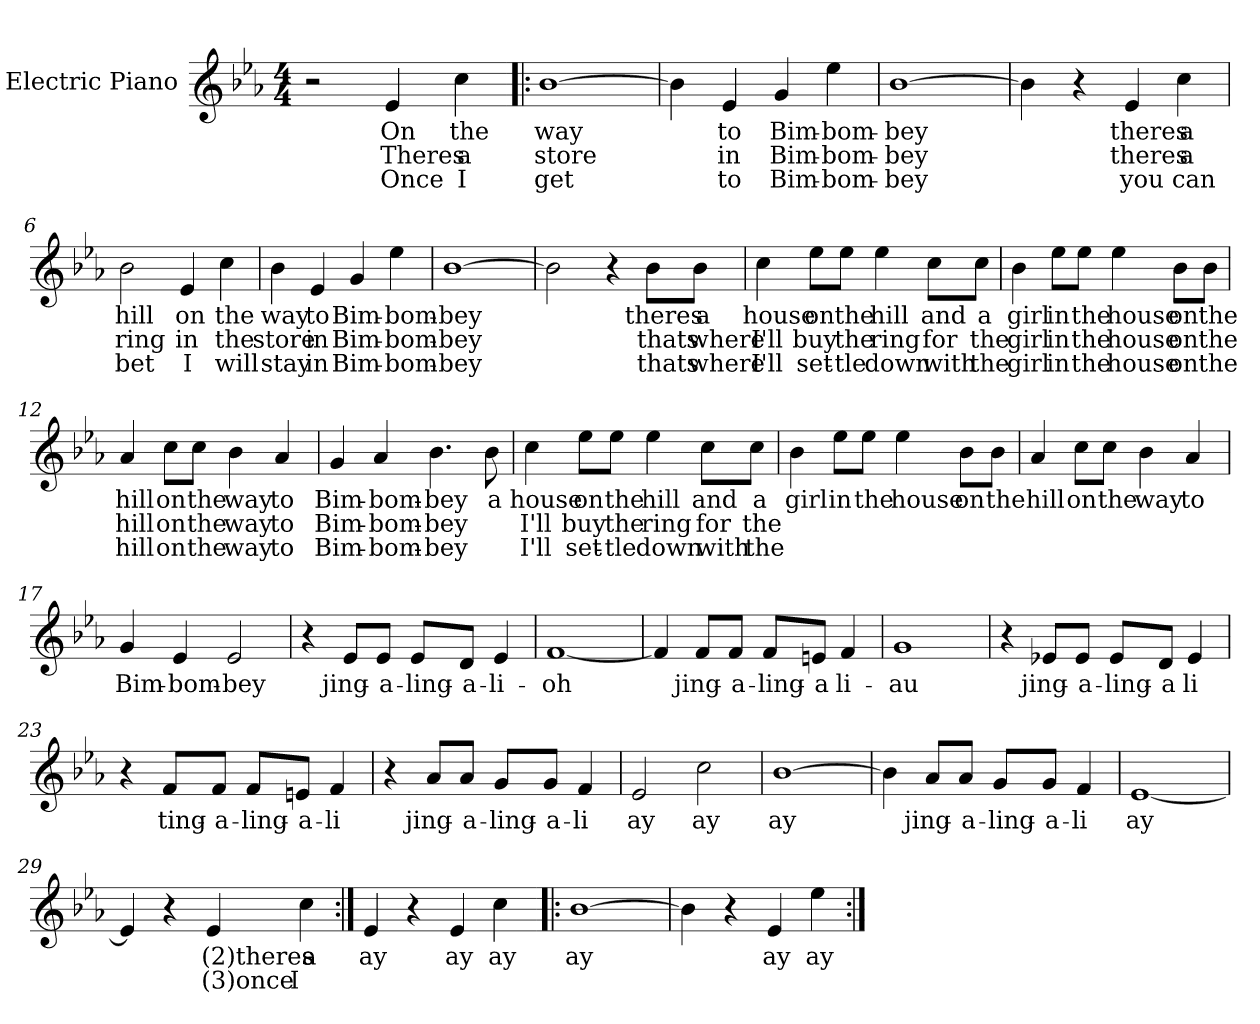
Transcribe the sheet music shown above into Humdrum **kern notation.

**kern	**text	**text	**text
*part1	*part1	*part1	*part1
*staff1	*staff1	*staff1	*staff1
*I"Electric Piano	*	*	*
*I'E.Pno	*	*	*
*clefG2	*	*	*
*k[b-e-a-]	*	*	*
*E-:	*	*	*
*M4/4	*	*	*
=1	=1	=1	=1
2r	.	.	.
4e-/	On	Theres	Once
4cc\	the	a	I
=2!|:	=2!|:	=2!|:	=2!|:
[1b-	way	store	get
=3	=3	=3	=3
4b-\]	.	.	.
4e-/	to	in	to
4g/	Bim-	Bim-	Bim-
4ee-\	-bom-	-bom-	-bom-
=4	=4	=4	=4
[1b-	-bey	-bey	-bey
=5	=5	=5	=5
4b-\]	.	.	.
4r	.	.	.
4e-/	theres	theres	you
4cc\	a	a	can
!!LO:LB:g=z
=6	=6	=6	=6
2b-\	hill	ring	bet
4e-/	on	in	I
4cc\	the	the	will
=7	=7	=7	=7
4b-\	way	store	stay
4e-/	to	in	in
4g/	Bim-	Bim-	Bim-
4ee-\	-bom-	-bom-	-bom-
=8	=8	=8	=8
[1b-	-bey	-bey	-bey
=9	=9	=9	=9
2b-\]	.	.	.
4r	.	.	.
8b-\L	theres	thats	thats
8b-\J	a	where	where
!!LO:LB:g=z
=10	=10	=10	=10
4cc\	house	I'll	I'll
8ee-\L	on	buy	set-
8ee-\J	the	the	-tle
4ee-\	hill	ring	down
8cc\L	and	for	with
8cc\J	a	the	the
=11	=11	=11	=11
4b-\	girl	girl	girl
8ee-\L	in	in	in
8ee-\J	the	the	the
4ee-\	house	house	house
8b-\L	on	on	on
8b-\J	the	the	the
=12	=12	=12	=12
4a-/	hill	hill	hill
8cc\L	on	on	on
8cc\J	the	the	the
4b-\	way	way	way
4a-/	to	to	to
!!LO:LB:g=z
=13	=13	=13	=13
4g/	Bim-	Bim-	Bim-
4a-/	-bom-	-bom-	-bom-
4.b-\	-bey	-bey	-bey
8b-\	a	.	.
=14	=14	=14	=14
4cc\	house	I'll	I'll
8ee-\L	on	buy	set-
8ee-\J	the	the	-tle
4ee-\	hill	ring	down
8cc\L	and	for	with
8cc\J	a	the	the
=15	=15	=15	=15
4b-\	girl	.	.
8ee-\L	in	.	.
8ee-\J	the	.	.
4ee-\	house	.	.
8b-\L	on	.	.
8b-\J	the	.	.
!!LO:LB:g=z
=16	=16	=16	=16
4a-/	hill	.	.
8cc\L	on	.	.
8cc\J	the	.	.
4b-\	way	.	.
4a-/	to	.	.
=17	=17	=17	=17
4g/	Bim-	.	.
4e-/	-bom-	.	.
2e-/	-bey	.	.
=18	=18	=18	=18
4r	.	.	.
8e-/L	jing-	.	.
8e-/J	-a-	.	.
8e-/L	-ling-	.	.
8d/J	-a-	.	.
4e-/	-li-	.	.
=19	=19	=19	=19
[1f	-oh	.	.
!!LO:LB:g=z
=20	=20	=20	=20
4f/]	.	.	.
8f/L	jing-	.	.
8f/J	-a-	.	.
8f/L	-ling-	.	.
8en/J	-a	.	.
4f/	li-	.	.
=21	=21	=21	=21
1g	-au	.	.
=22	=22	=22	=22
4r	.	.	.
8e-X/L	jing-	.	.
8e-/J	-a-	.	.
8e-/L	-ling-	.	.
8d/J	-a	.	.
4e-/	li	.	.
=23	=23	=23	=23
4r	.	.	.
8f/L	ting-	.	.
8f/J	-a-	.	.
8f/L	-ling-	.	.
8en/J	-a-	.	.
4f/	-li	.	.
!!LO:LB:g=z
=24	=24	=24	=24
4r	.	.	.
8a-/L	jing-	.	.
8a-/J	-a-	.	.
8g/L	-ling-	.	.
8g/J	-a-	.	.
4f/	-li	.	.
=25	=25	=25	=25
2e-/	ay	.	.
2cc\	ay	.	.
=26	=26	=26	=26
[1b-	ay	.	.
=27	=27	=27	=27
4b-\]	.	.	.
8a-/L	jing-	.	.
8a-/J	-a-	.	.
8g/L	-ling-	.	.
8g/J	-a-	.	.
4f/	-li	.	.
=28	=28	=28	=28
[1e-	ay	.	.
=29	=29	=29	=29
4e-/]	.	.	.
4r	.	.	.
4e-/	(2)theres	(3)once	.
4cc\	a	I	.
!!LO:PB:g=z
=30:|!	=30:|!	=30:|!	=30:|!
4e-/	ay	.	.
4r	.	.	.
4e-/	ay	.	.
4cc\	ay	.	.
=31!|:	=31!|:	=31!|:	=31!|:
[1b-	ay	.	.
=32	=32	=32	=32
4b-\]	.	.	.
4r	.	.	.
4e-/	ay	.	.
4ee-\	ay	.	.
=:|!	=:|!	=:|!	=:|!
*-	*-	*-	*-
